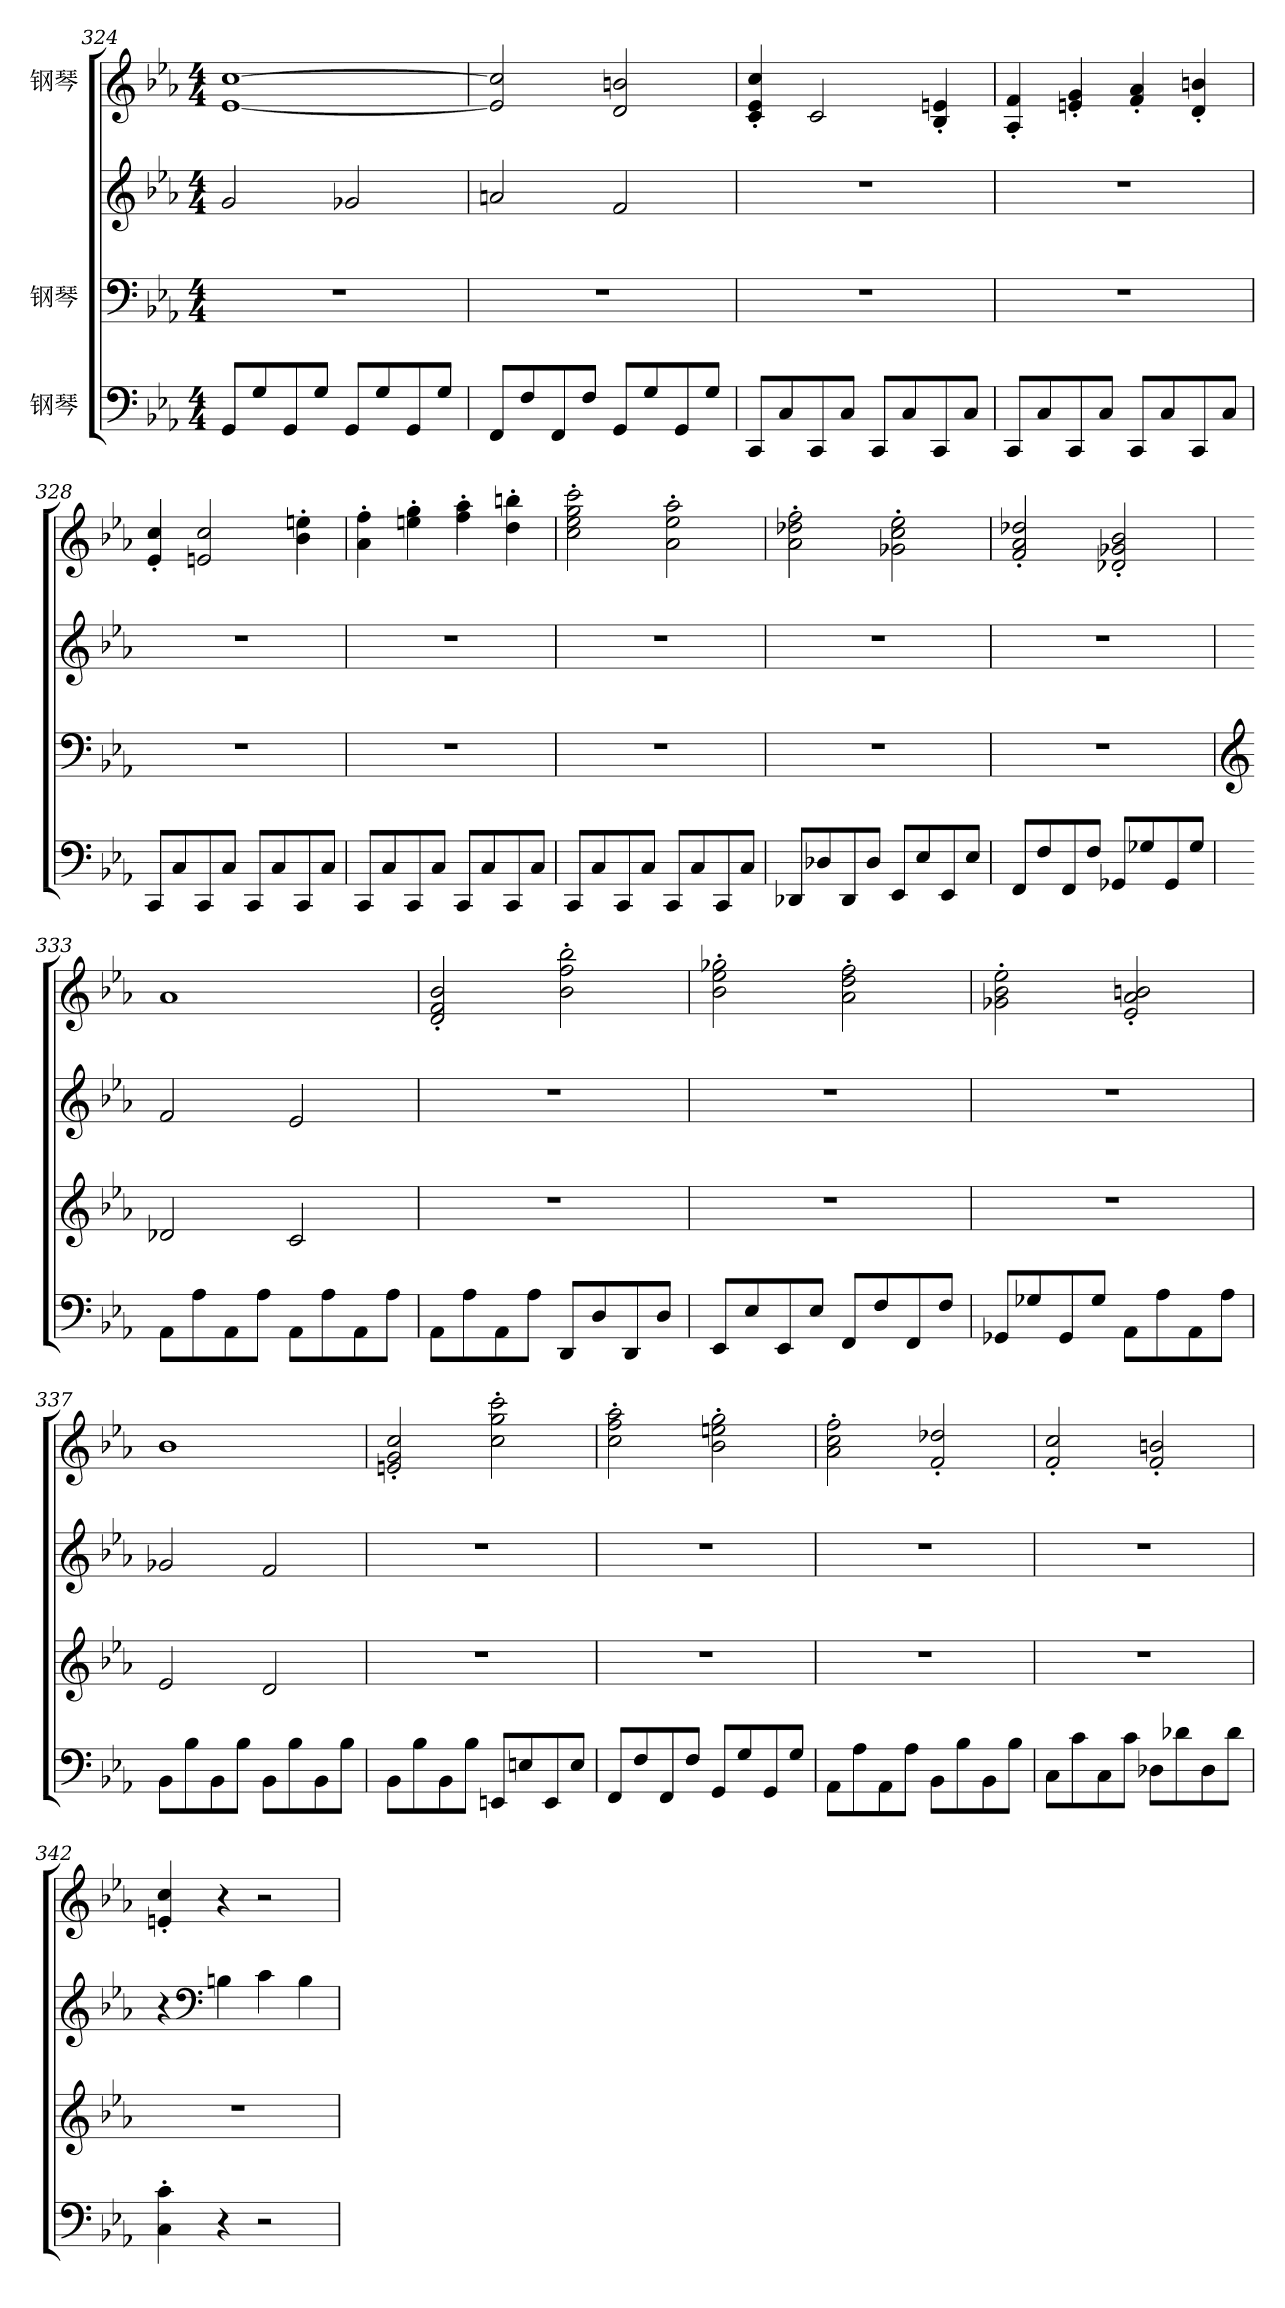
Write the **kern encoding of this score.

**kern	**kern	**kern	**kern
*part3	*part2	*part2	*part1
*staff4	*staff3	*staff2	*staff1
*I"钢琴	*I"钢琴	*	*I"钢琴
*clefF4	*clefF4	*clefG2	*clefG2
*k[b-e-a-]	*k[b-e-a-]	*k[b-e-a-]	*k[b-e-a-]
*M4/4	*M4/4	*M4/4	*M4/4
=324	=324	=324	=324
8GG/L	1r	2g/	[1e- [1cc
8G/	.	.	.
8GG/	.	.	.
8G/J	.	.	.
8GG/L	.	2g-X/	.
8G/	.	.	.
8GG/	.	.	.
8G/J	.	.	.
=325	=325	=325	=325
8FF/L	1r	2an/	2e-/] 2cc/]
8F/	.	.	.
8FF/	.	.	.
8F/J	.	.	.
8GG/L	.	2f/	2d/ 2bn/
8G/	.	.	.
8GG/	.	.	.
8G/J	.	.	.
!!LO:LB:g=z
=326	=326	=326	=326
8CC/L	1r	1r	4c/' 4e-/' 4cc/'
8C/	.	.	.
8CC/	.	.	2c/
8C/J	.	.	.
8CC/L	.	.	.
8C/	.	.	.
8CC/	.	.	4B-/' 4en/'
8C/J	.	.	.
=327	=327	=327	=327
8CC/L	1r	1r	4A-/' 4f/'
8C/	.	.	.
8CC/	.	.	4en/' 4g/'
8C/J	.	.	.
8CC/L	.	.	4f/' 4a-/'
8C/	.	.	.
8CC/	.	.	4d/' 4bn/'
8C/J	.	.	.
=328	=328	=328	=328
8CC/L	1r	1r	4e-/' 4cc/'
8C/	.	.	.
8CC/	.	.	2en/ 2cc/
8C/J	.	.	.
8CC/L	.	.	.
8C/	.	.	.
8CC/	.	.	4b-\' 4een\'
8C/J	.	.	.
=329	=329	=329	=329
8CC/L	1r	1r	4a-\' 4ff\'
8C/	.	.	.
8CC/	.	.	4een\' 4gg\'
8C/J	.	.	.
8CC/L	.	.	4ff\' 4aa-\'
8C/	.	.	.
8CC/	.	.	4dd\' 4bbn\'
8C/J	.	.	.
!!LO:PB:g=z
=330	=330	=330	=330
8CC/L	1r	1r	2cc\' 2ee-\' 2gg\' 2ccc\'
8C/	.	.	.
8CC/	.	.	.
8C/J	.	.	.
8CC/L	.	.	2a-\' 2ee-\' 2aa-\'
8C/	.	.	.
8CC/	.	.	.
8C/J	.	.	.
=331	=331	=331	=331
8DD-X/L	1r	1r	2a-\' 2dd-X\' 2ff\'
8D-X/	.	.	.
8DD-/	.	.	.
8D-/J	.	.	.
8EE-/L	.	.	2g-X\' 2cc\' 2ee-\'
8E-/	.	.	.
8EE-/	.	.	.
8E-/J	.	.	.
=332	=332	=332	=332
*	*	*	*MM316
8FF/L	1r	1r	2f/' 2a-/' 2dd-X/'
8F/	.	.	.
8FF/	.	.	.
8F/J	.	.	.
8GG-X/L	.	.	2d-X/' 2g-X/' 2b-/'
8G-X/	.	.	.
8GG-/	.	.	.
8G-/J	.	.	.
=333	=333	=333	=333
*	*clefG2	*	*
*	*	*	*MM312
8AA-\L	2d-X/	2f/	1a-
8A-\	.	.	.
8AA-\	.	.	.
8A-\J	.	.	.
8AA-\L	2c/	2e-/	.
8A-\	.	.	.
8AA-\	.	.	.
8A-\J	.	.	.
!!LO:LB:g=z
=334	=334	=334	=334
*	*	*	*MM320
8AA-\L	1r	1r	2d/' 2f/' 2b-/'
8A-\	.	.	.
8AA-\	.	.	.
8A-\J	.	.	.
8DD/L	.	.	2b-\' 2ff\' 2bb-\'
8D/	.	.	.
8DD/	.	.	.
8D/J	.	.	.
=335	=335	=335	=335
8EE-/L	1r	1r	2b-\' 2ee-\' 2gg-X\'
8E-/	.	.	.
8EE-/	.	.	.
8E-/J	.	.	.
8FF/L	.	.	2a-\' 2dd\' 2ff\'
8F/	.	.	.
8FF/	.	.	.
8F/J	.	.	.
=336	=336	=336	=336
*	*	*	*MM316
8GG-X/L	1r	1r	2g-X\' 2b-\' 2ee-\'
8G-X/	.	.	.
8GG-/	.	.	.
8G-/J	.	.	.
8AA-\L	.	.	2e-/' 2a-/' 2bn/'
8A-\	.	.	.
8AA-\	.	.	.
8A-\J	.	.	.
=337	=337	=337	=337
*	*	*	*MM312
8BB-\L	2e-/	2g-X/	1b-
8B-\	.	.	.
8BB-\	.	.	.
8B-\J	.	.	.
8BB-\L	2d/	2f/	.
8B-\	.	.	.
8BB-\	.	.	.
8B-\J	.	.	.
!!LO:LB:g=z
=338	=338	=338	=338
*	*	*	*MM316
8BB-\L	1r	1r	2en/' 2g/' 2cc/'
8B-\	.	.	.
8BB-\	.	.	.
8B-\J	.	.	.
8EEn/L	.	.	2cc\' 2gg\' 2ccc\'
8En/	.	.	.
8EE/	.	.	.
8E/J	.	.	.
=339	=339	=339	=339
8FF/L	1r	1r	2cc\' 2ff\' 2aa-\'
8F/	.	.	.
8FF/	.	.	.
8F/J	.	.	.
8GG/L	.	.	2b-\' 2een\' 2gg\'
8G/	.	.	.
8GG/	.	.	.
8G/J	.	.	.
=340	=340	=340	=340
*	*	*	*MM312
8AA-\L	1r	1r	2a-\' 2cc\' 2ff\'
8A-\	.	.	.
8AA-\	.	.	.
8A-\J	.	.	.
8BB-\L	.	.	2f/' 2dd-X/'
8B-\	.	.	.
8BB-\	.	.	.
8B-\J	.	.	.
=341	=341	=341	=341
*	*	*	*MM308
8C\L	1r	1r	2f/' 2cc/'
8c\	.	.	.
8C\	.	.	.
8c\J	.	.	.
8D-X\L	.	.	2f/' 2bn/'
8d-X\	.	.	.
8D-\	.	.	.
8d-\J	.	.	.
!!LO:PB:g=z
=342	=342	=342	=342
*	*	*	*MM296
4C\' 4c\'	1r	4r	4en/' 4cc/'
*	*	*clefF4	*
4r	.	4Bn\	4r
2r	.	4c\	2r
.	.	4B\	.
=	=	=	=
*-	*-	*-	*-
